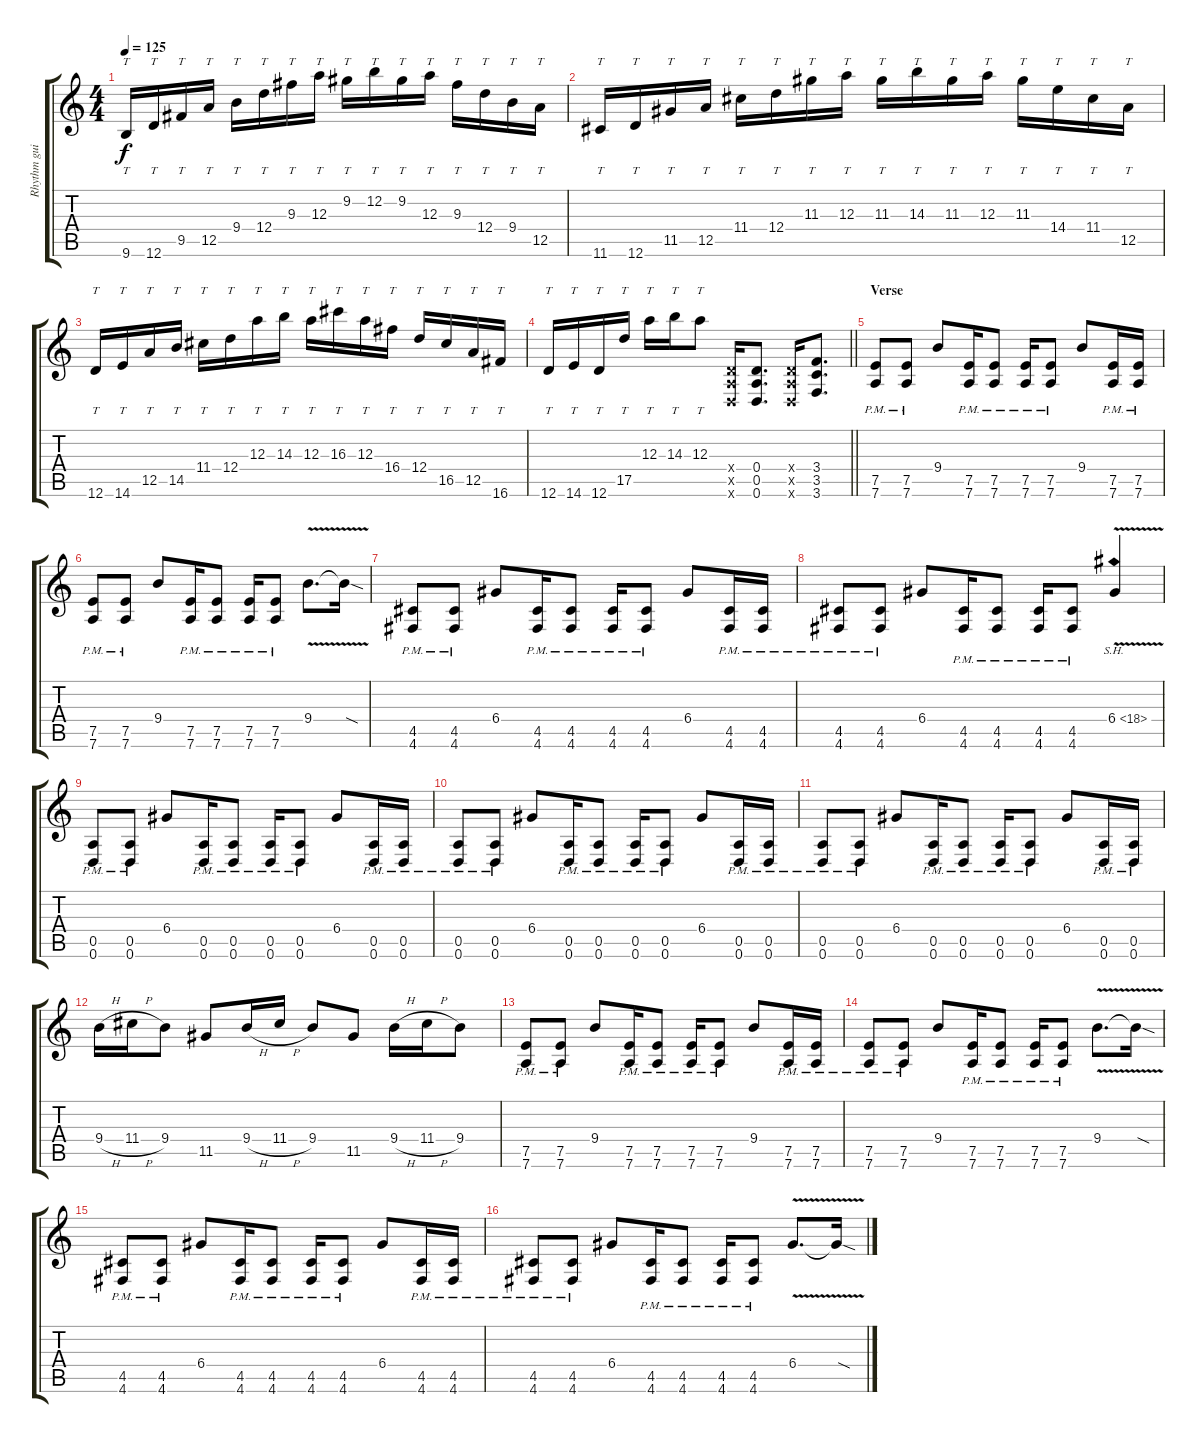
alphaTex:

\track ("Rhythm guitar R" "Rhythm gui") {instrument distortionguitar}
\staff {score tabs}
\tuning (E4 B3 A3 D3 A2 D2) {hide}
\ts (4 4)
\tempo 125
\clef g2
\ks c
9.6.16{tt dy f} 12.6.16{tt} 9.5.16{tt} 12.5.16{tt} 9.4.16{tt} 12.4.16{tt} 9.3.16{tt} 12.3.16{tt} 9.2.16{tt} 12.2.16{tt} 9.2.16{tt} 12.3.16{tt} 9.3.16{tt} 12.4.16{tt} 9.4.16{tt} 12.5.16{tt} |
11.6.16{tt} 12.6.16{tt} 11.5.16{tt} 12.5.16{tt} 11.4.16{tt} 12.4.16{tt} 11.3.16{tt} 12.3.16{tt} 11.3.16{tt} 14.3.16{tt} 11.3.16{tt} 12.3.16{tt} 11.3.16{tt} 14.4.16{tt} 11.4.16{tt} 12.5.16{tt} |
12.6.16{tt} 14.6.16{tt} 12.5.16{tt} 14.5.16{tt} 11.4.16{tt} 12.4.16{tt} 12.3.16{tt} 14.3.16{tt} 12.3.16{tt} 16.3.16{tt} 12.3.16{tt} 16.4.16{tt} 12.4.16{tt} 16.5.16{tt} 12.5.16{tt} 16.6.16{tt} |
\barLineRight lightlight
12.6.16{tt} 14.6.16{tt} 12.6.16{tt} 17.5.16{tt} 12.3.16{tt} 14.3.16{tt} 12.3.8{tt} (0.4{x} 0.5{x} 0.6{x}).16 (0.4 0.5 0.6).8{d} (0.4{x} 0.5{x} 0.6{x}).16 (3.4 3.5 3.6).8{d} |
\section ("" "Verse")
(7.5{pm} 7.6{pm}).8 (7.5{pm} 7.6{pm}).8 9.4.8 (7.5{pm} 7.6{pm}).16 (7.5{pm} 7.6{pm}).8 (7.5{pm} 7.6{pm}).16 (7.5{pm} 7.6{pm}).8 9.4.8 (7.5{pm} 7.6{pm}).16 (7.5{pm} 7.6{pm}).16 |
(7.5{pm} 7.6{pm}).8 (7.5{pm} 7.6{pm}).8 9.4.8 (7.5{pm} 7.6{pm}).16 (7.5{pm} 7.6{pm}).8 (7.5{pm} 7.6{pm}).16 (7.5{pm} 7.6{pm}).8 9.4{v}.8{d} 9.4{sod t}.16 |
(4.5{pm} 4.6{pm}).8 (4.5{pm} 4.6{pm}).8 6.4.8 (4.5{pm} 4.6{pm}).16 (4.5{pm} 4.6{pm}).8 (4.5{pm} 4.6{pm}).16 (4.5{pm} 4.6{pm}).8 6.4.8 (4.5{pm} 4.6{pm}).16 (4.5{pm} 4.6{pm}).16 |
(4.5{pm} 4.6{pm}).8 (4.5{pm} 4.6{pm}).8 6.4.8 (4.5{pm} 4.6{pm}).16 (4.5{pm} 4.6{pm}).8 (4.5{pm} 4.6{pm}).16 (4.5{pm} 4.6{pm}).8 6.4{sh 12 v}.4 |
(0.5{pm} 0.6{pm}).8 (0.5{pm} 0.6{pm}).8 6.4.8 (0.5{pm} 0.6{pm}).16 (0.5{pm} 0.6{pm}).8 (0.5{pm} 0.6{pm}).16 (0.5{pm} 0.6{pm}).8 6.4.8 (0.5{pm} 0.6{pm}).16 (0.5{pm} 0.6{pm}).16 |
(0.5{pm} 0.6{pm}).8 (0.5{pm} 0.6{pm}).8 6.4.8 (0.5{pm} 0.6{pm}).16 (0.5{pm} 0.6{pm}).8 (0.5{pm} 0.6{pm}).16 (0.5{pm} 0.6{pm}).8 6.4.8 (0.5{pm} 0.6{pm}).16 (0.5{pm} 0.6{pm}).16 |
(0.5{pm} 0.6{pm}).8 (0.5{pm} 0.6{pm}).8 6.4.8 (0.5{pm} 0.6{pm}).16 (0.5{pm} 0.6{pm}).8 (0.5{pm} 0.6{pm}).16 (0.5{pm} 0.6{pm}).8 6.4.8 (0.5{pm} 0.6{pm}).16 (0.5{pm} 0.6{pm}).16 |
9.4{h}.16 11.4{h}.16 9.4.8 11.5.8 9.4{h}.16 11.4{h}.16 9.4.8 11.5.8 9.4{h}.16 11.4{h}.16 9.4.8 |
(7.5{pm} 7.6{pm}).8 (7.5{pm} 7.6{pm}).8 9.4.8 (7.5{pm} 7.6{pm}).16 (7.5{pm} 7.6{pm}).8 (7.5{pm} 7.6{pm}).16 (7.5{pm} 7.6{pm}).8 9.4.8 (7.5{pm} 7.6{pm}).16 (7.5{pm} 7.6{pm}).16 |
(7.5{pm} 7.6{pm}).8 (7.5{pm} 7.6{pm}).8 9.4.8 (7.5{pm} 7.6{pm}).16 (7.5{pm} 7.6{pm}).8 (7.5{pm} 7.6{pm}).16 (7.5{pm} 7.6{pm}).8 9.4{v}.8{d} 9.4{sod t}.16 |
(4.5{pm} 4.6{pm}).8 (4.5{pm} 4.6{pm}).8 6.4.8 (4.5{pm} 4.6{pm}).16 (4.5{pm} 4.6{pm}).8 (4.5{pm} 4.6{pm}).16 (4.5{pm} 4.6{pm}).8 6.4.8 (4.5{pm} 4.6{pm}).16 (4.5{pm} 4.6{pm}).16 |
(4.5{pm} 4.6{pm}).8 (4.5{pm} 4.6{pm}).8 6.4.8 (4.5{pm} 4.6{pm}).16 (4.5{pm} 4.6{pm}).8 (4.5{pm} 4.6{pm}).16 (4.5{pm} 4.6{pm}).8 6.4{v}.8{d} 6.4{sod t}.16
